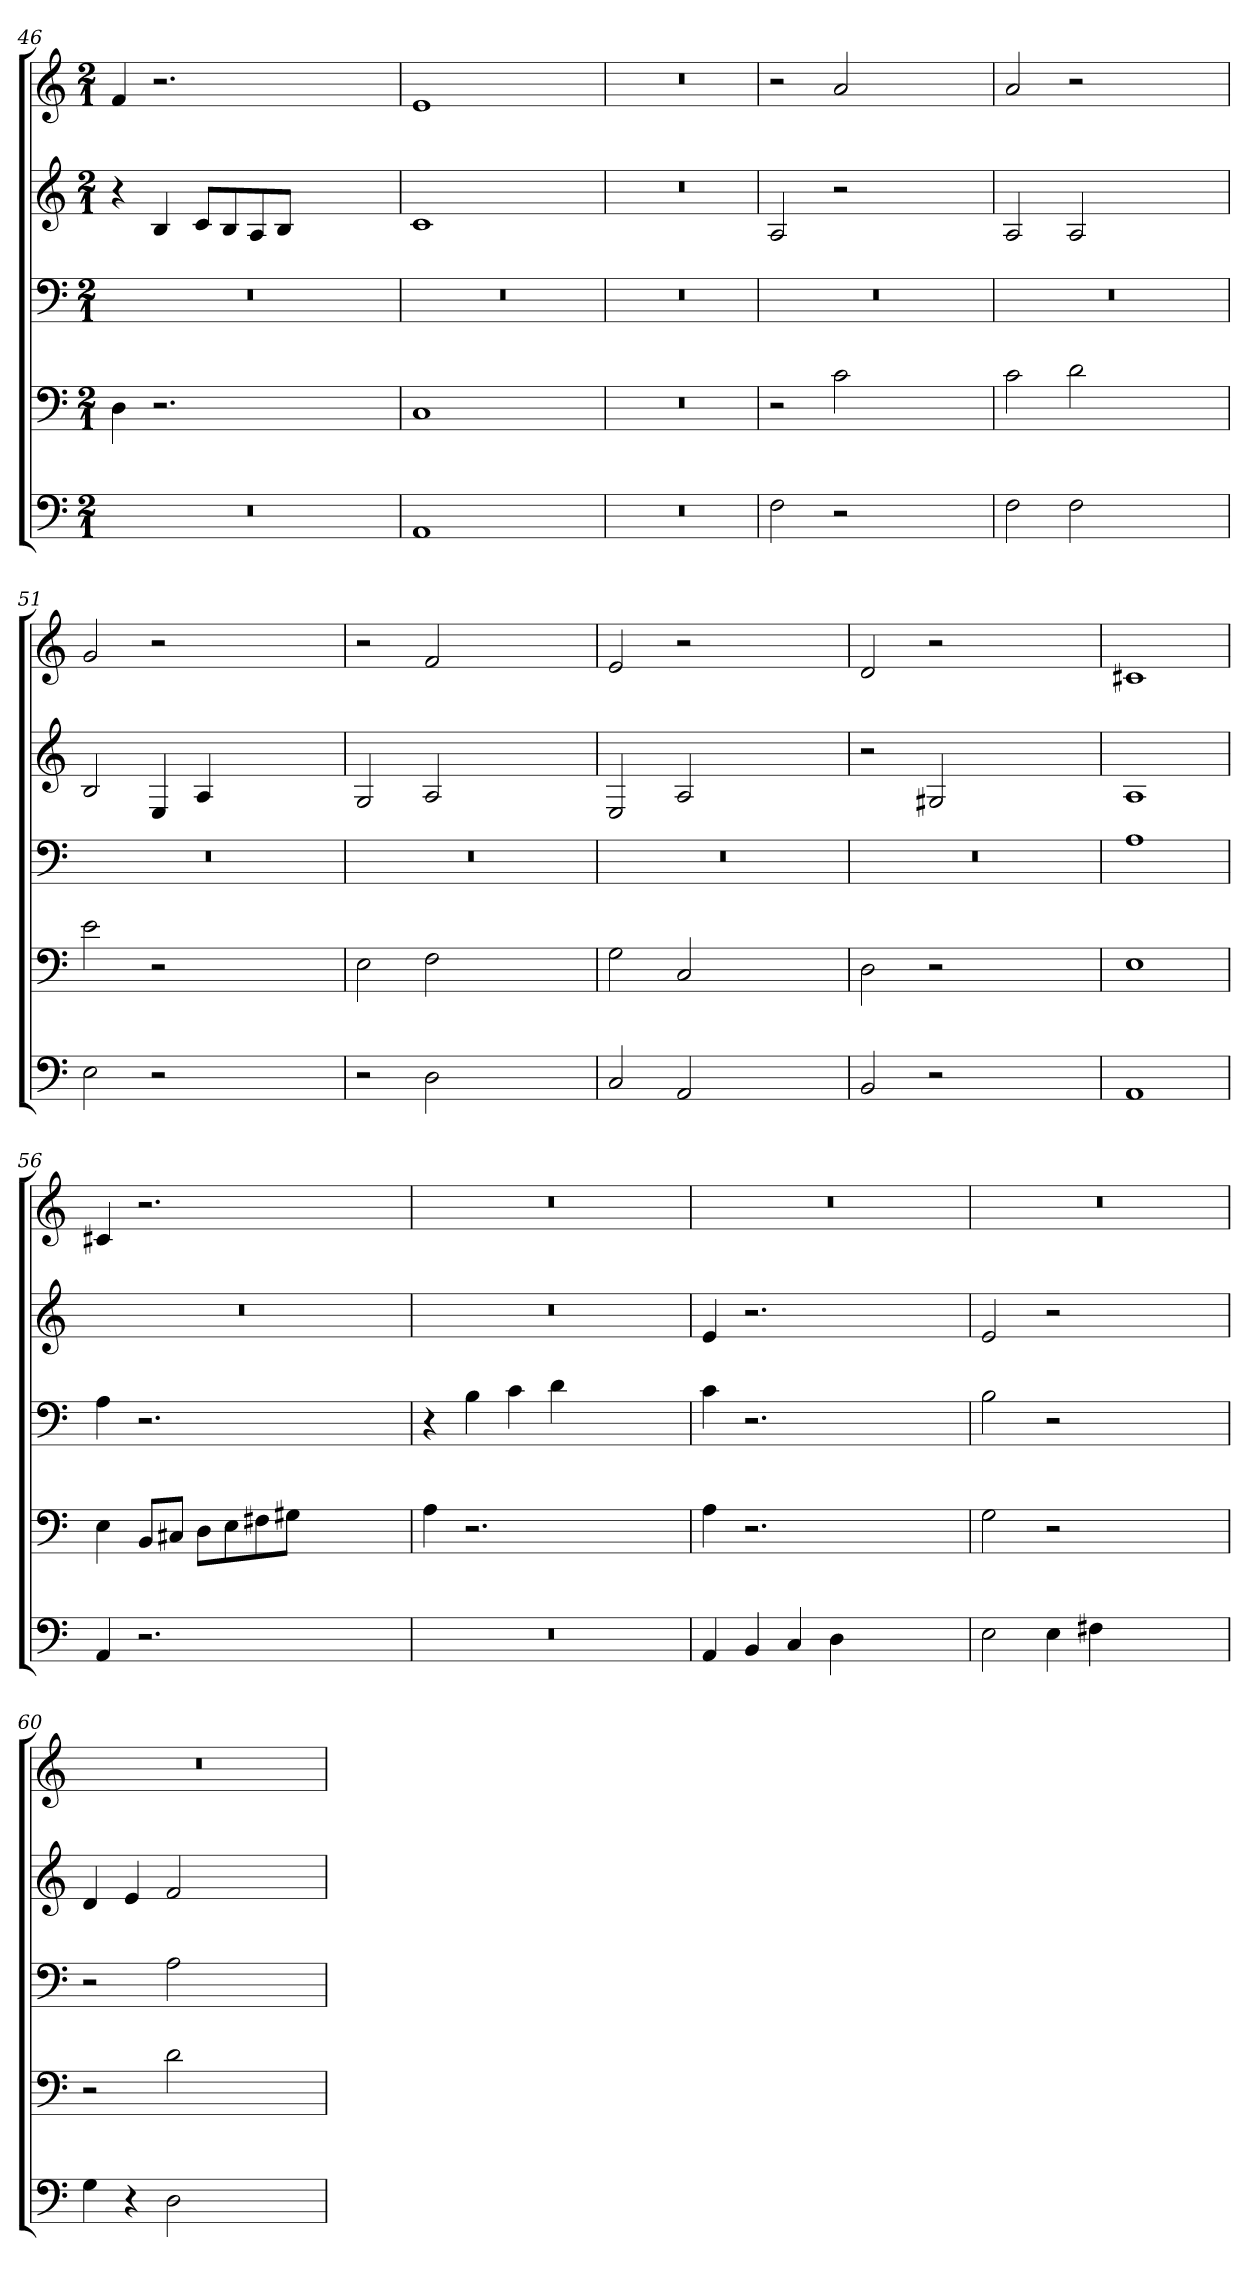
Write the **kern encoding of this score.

**kern	**kern	**kern	**kern	**kern
*part5	*part4	*part3	*part2	*part1
*staff5	*staff4	*staff3	*staff2	*staff1
*clefF4	*clefF4	*clefF4	*clefG2	*clefG2
*k[]	*k[]	*k[]	*k[]	*k[]
*C:	*C:	*C:	*C:	*C:
*M2/1	*M2/1	*M2/1	*M2/1	*M2/1
=46	=46	=46	=46	=46
0r	4D	0r	4r	4f
.	2.r	.	4Bi	2.r
.	.	.	8cjL	.
.	.	.	8Bi	.
.	.	.	8Ai	.
.	.	.	8BiJ	.
.	1ryy	.	1ryy	1ryy
=47	=47	=47	=47	=47
1AA	1C	0r	1c	1e
1ryy	1ryy	.	1ryy	1ryy
=48	=48	=48	=48	=48
0r	0r	0r	0r	0r
=49	=49	=49	=49	=49
2F	2r	0r	2A	2r
2r	2c	.	2r	2a
1ryy	1ryy	.	1ryy	1ryy
=50	=50	=50	=50	=50
2F	2c	0r	2A	2a
2Fj	2d	.	2A	2r
1ryy	1ryy	.	1ryy	1ryy
=51	=51	=51	=51	=51
2E	2e	0r	2B	2g
2r	2r	.	4Ei	2r
.	.	.	4A	.
1ryy	1ryy	.	1ryy	1ryy
=52	=52	=52	=52	=52
2r	2E	0r	2G	2r
2D	2F	.	2A	2f
1ryy	1ryy	.	1ryy	1ryy
=53	=53	=53	=53	=53
2C	2G	0r	2E	2e
2AA	2C	.	2A	2r
1ryy	1ryy	.	1ryy	1ryy
=54	=54	=54	=54	=54
2BB	2D	0r	2r	2d
2r	2r	.	2G#X	2r
1ryy	1ryy	.	1ryy	1ryy
=55	=55	=55	=55	=55
1AA	1E	1A	1A	1c#XZ
=56	=56	=56	=56	=56
4AAj	4Ej	4Aj	0r	4c#XV
2.r	8BBiL	2.r	.	2.r
.	8C#XiJ	.	.	.
.	8DiL	.	.	.
.	8Ei	.	.	.
.	8F#Xi	.	.	.
.	8G#XiJ	.	.	.
1ryy	1ryy	1ryy	.	1ryy
=57	=57	=57	=57	=57
0r	4A	4r	0r	0r
.	2.r	4Bi	.	.
.	.	4cj	.	.
.	.	4di	.	.
.	1ryy	1ryy	.	.
=58	=58	=58	=58	=58
4AA	4A	4c	4e	0r
4BBi	2.r	2.r	2.r	.
4CV	.	.	.	.
4Di	.	.	.	.
1ryy	1ryy	1ryy	1ryy	.
=59	=59	=59	=59	=59
2E	2G	2B	2e	0r
4Ej	2r	2r	2r	.
4F#XZ	.	.	.	.
1ryy	1ryy	1ryy	1ryy	.
=60	=60	=60	=60	=60
4G	2r	2r	4d	0r
4r	.	.	4ei	.
2D	2d	2A	2f	.
1ryy	1ryy	1ryy	1ryy	.
=	=	=	=	=
*-	*-	*-	*-	*-
